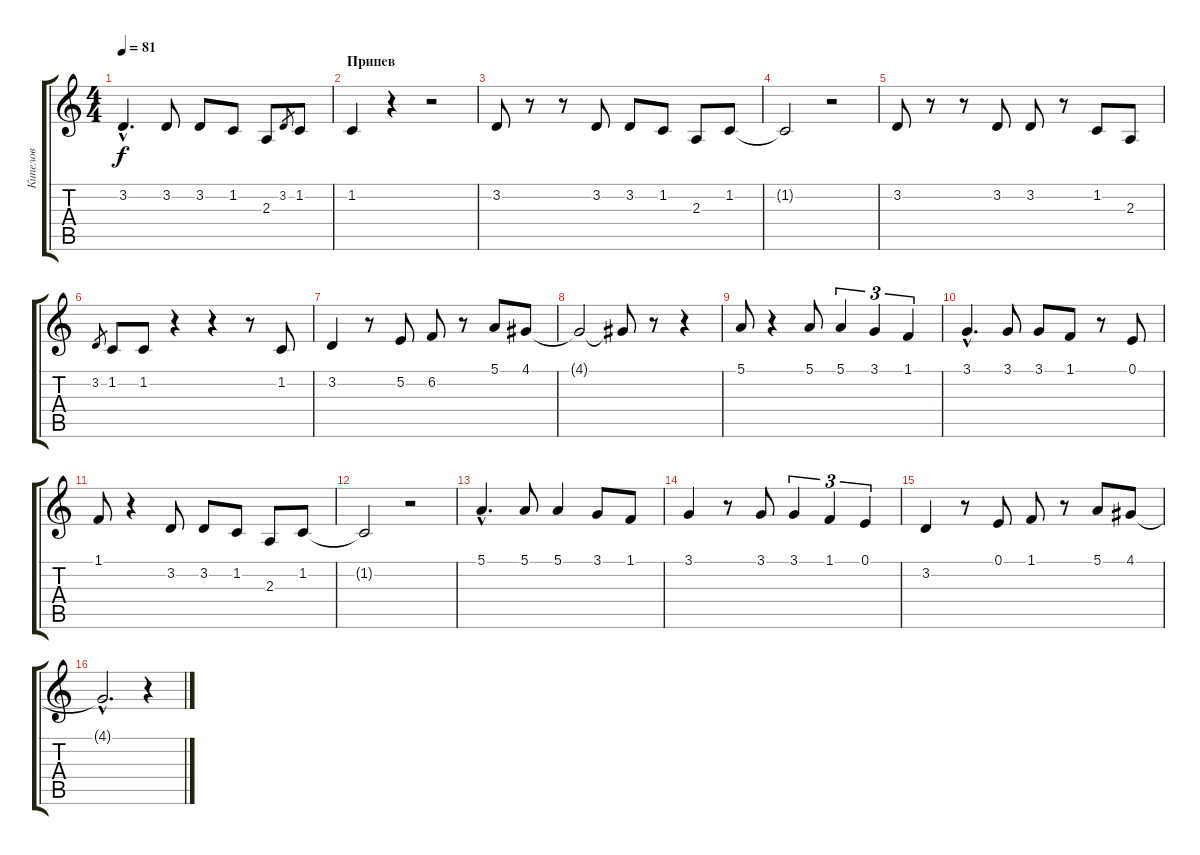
\track ("Кипелов" "Кипелов") {instrument viola}
\staff {score tabs}
\tuning (E4 B3 G3 D3 A2 E2) {hide}
\ts (4 4)
\tempo 81
\clef g2
\ks c
3.2{hac}.4{d dy f} 3.2.8 3.2.8 1.2.8 2.3.8 3.2.8{gr} 1.2.8 |
\section ("" "Припев")
1.2.4 r.4 r.2 |
3.2.8 r.8 r.8 3.2.8 3.2.8 1.2.8 2.3.8 1.2.8 |
1.2{t}.2 r.2 |
3.2.8 r.8 r.8 3.2.8 3.2.8 r.8 1.2.8 2.3.8 |
3.2.8{gr} 1.2.8 1.2.8 r.4 r.4 r.8 1.2.8 |
3.2.4 r.8 5.2.8 6.2.8 r.8 5.1.8 4.1.8 |
4.1{t}.2 4.1{t}.8 r.8 r.4 |
5.1.8 r.4 5.1.8 5.1.4{tu (3 2)} 3.1.4{tu (3 2)} 1.1.4{tu (3 2)} |
3.1{hac}.4{d} 3.1.8 3.1.8 1.1.8 r.8 0.1.8 |
1.1.8 r.4 3.2.8 3.2.8 1.2.8 2.3.8 1.2.8 |
1.2{t}.2 r.2 |
5.1{hac}.4{d} 5.1.8 5.1.4 3.1.8 1.1.8 |
3.1.4 r.8 3.1.8 3.1.4{tu (3 2)} 1.1.4{tu (3 2)} 0.1.4{tu (3 2)} |
3.2.4 r.8 0.1.8 1.1.8 r.8 5.1.8 4.1.8 |
4.1{hac t}.2{d} r.4
